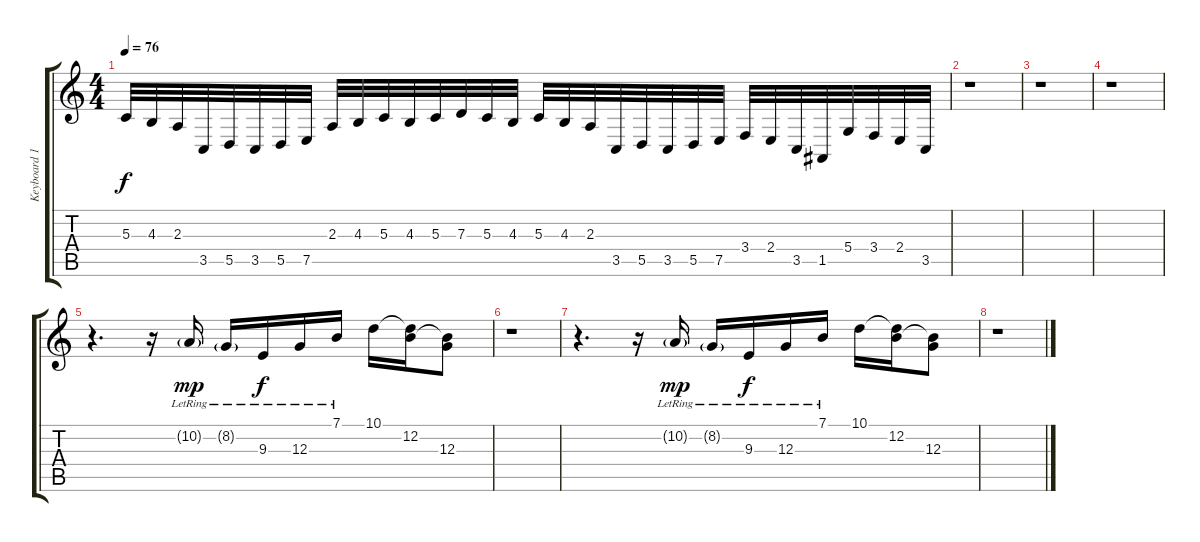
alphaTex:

\track ("Keyboard 1" "Keyboard 1") {instrument pad4choir}
\staff {score tabs}
\tuning (E4 B3 G3 D3 A2 D2) {hide}
\ts (4 4)
\tempo 76
\clef g2
\ks c
5.3.32{dy f volume 0} 4.3.32 2.3.32 3.5.32 5.5.32 3.5.32 5.5.32 7.5.32 2.3.32 4.3.32 5.3.32 4.3.32 5.3.32 7.3.32 5.3.32 4.3.32 5.3.32 4.3.32 2.3.32 3.5.32 5.5.32 3.5.32 5.5.32 7.5.32 3.4.32 2.4.32 3.5.32 1.5.32 5.4.32 3.4.32 2.4.32 3.5.32 |
r.1 |
\section ("" "")
r.1 |
\section ("" "")
r.1{volume 10 instrument pad4choir} |
r.4{d} r.16 10.2{g lr}.16{dy mp} 8.2{g lr}.16 9.3{lr}.16{dy f} 12.3{lr}.16 7.1{lr}.16 10.1.16 (10.1{t} 12.2).16 (12.2{t} 12.3).8 |
r.1 |
r.4{d} r.16 10.2{g lr}.16{dy mp} 8.2{g lr}.16 9.3{lr}.16{dy f} 12.3{lr}.16 7.1{lr}.16 10.1.16 (10.1{t} 12.2).16 (12.2{t} 12.3).8 |
r.1
